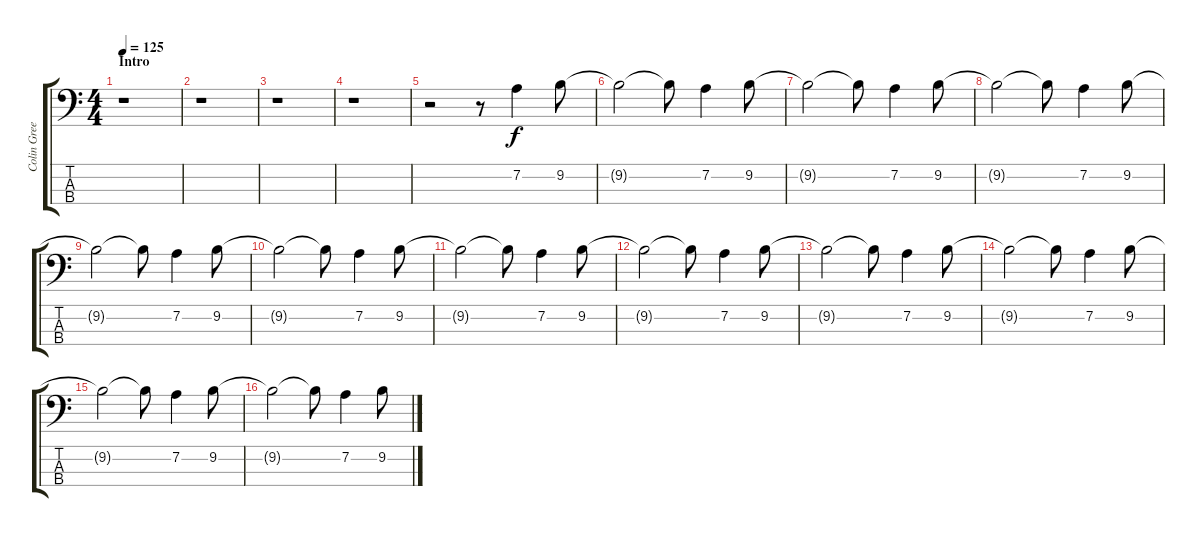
\track ("Colin Greenwood " "Colin Gree") {instrument electricbassfinger}
\staff {score tabs}
\tuning (G2 D2 A1 E1) {hide}
\ts (4 4)
\section ("" "Intro")
\tempo 125
\clef f4
\ks c
r.1{dy f instrument electricbassfinger} |
r.1 |
r.1 |
r.1 |
r.2 r.8 7.2.4 9.2.8 |
9.2{t}.2 9.2{t}.8 7.2.4 9.2.8 |
9.2{t}.2 9.2{t}.8 7.2.4 9.2.8 |
9.2{t}.2 9.2{t}.8 7.2.4 9.2.8 |
9.2{t}.2 9.2{t}.8 7.2.4 9.2.8 |
9.2{t}.2 9.2{t}.8 7.2.4 9.2.8 |
9.2{t}.2 9.2{t}.8 7.2.4 9.2.8 |
9.2{t}.2 9.2{t}.8 7.2.4 9.2.8 |
9.2{t}.2 9.2{t}.8 7.2.4 9.2.8 |
9.2{t}.2 9.2{t}.8 7.2.4 9.2.8 |
9.2{t}.2 9.2{t}.8 7.2.4 9.2.8 |
9.2{t}.2 9.2{t}.8 7.2.4 9.2.8
